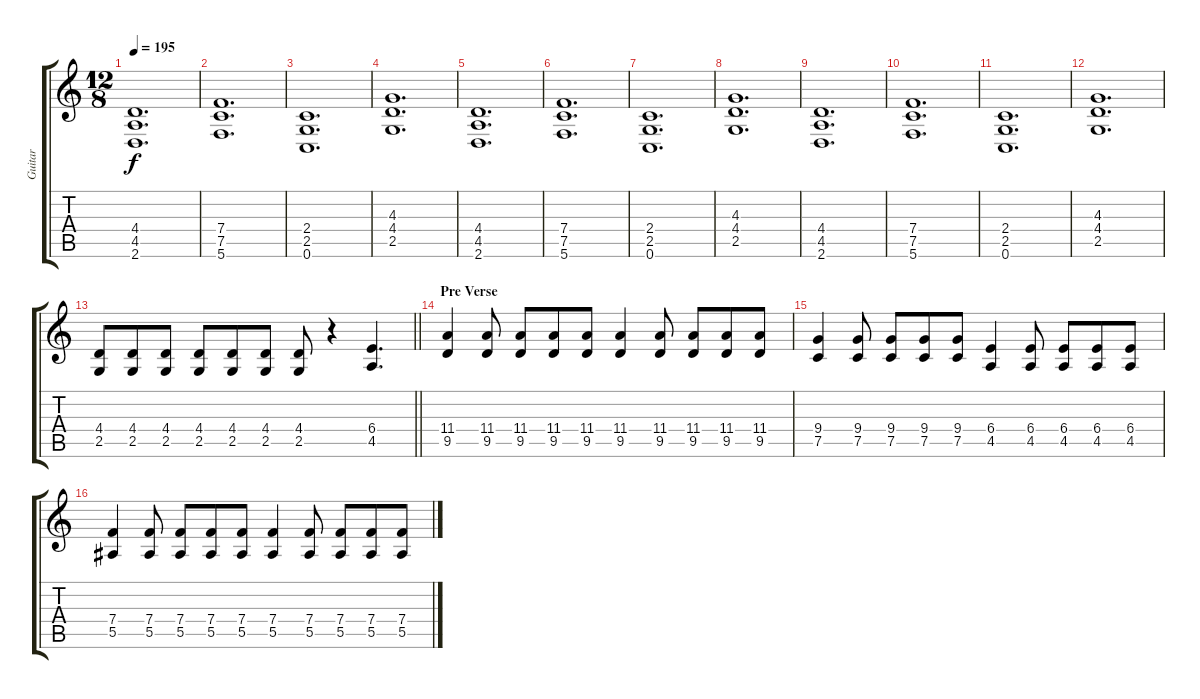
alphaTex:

\track ("Guitar" "Guitar") {instrument distortionguitar}
\staff {score tabs}
\tuning (C4 G3 Eb3 Bb2 F2 C2) {hide}
\ts (12 8)
\tempo 195
\clef g2
\ks c
(4.4 4.5 2.6).1{d dy f} |
(7.4 7.5 5.6).1{d} |
(2.4 2.5 0.6).1{d} |
(4.3 4.4 2.5).1{d} |
(4.4 4.5 2.6).1{d} |
(7.4 7.5 5.6).1{d} |
(2.4 2.5 0.6).1{d} |
(4.3 4.4 2.5).1{d} |
(4.4 4.5 2.6).1{d} |
(7.4 7.5 5.6).1{d} |
(2.4 2.5 0.6).1{d} |
(4.3 4.4 2.5).1{d} |
\barLineRight lightlight
(4.4 2.5).8 (4.4 2.5).8 (4.4 2.5).8 (4.4 2.5).8 (4.4 2.5).8 (4.4 2.5).8 (4.4 2.5).8 r.4 (6.4 4.5).4{d} |
\section ("" "Pre Verse")
(11.4 9.5).4 (11.4 9.5).8 (11.4 9.5).8 (11.4 9.5).8 (11.4 9.5).8 (11.4 9.5).4 (11.4 9.5).8 (11.4 9.5).8 (11.4 9.5).8 (11.4 9.5).8 |
(9.4 7.5).4 (9.4 7.5).8 (9.4 7.5).8 (9.4 7.5).8 (9.4 7.5).8 (6.4 4.5).4 (6.4 4.5).8 (6.4 4.5).8 (6.4 4.5).8 (6.4 4.5).8 |
(7.4 5.5).4 (7.4 5.5).8 (7.4 5.5).8 (7.4 5.5).8 (7.4 5.5).8 (7.4 5.5).4 (7.4 5.5).8 (7.4 5.5).8 (7.4 5.5).8 (7.4 5.5).8
